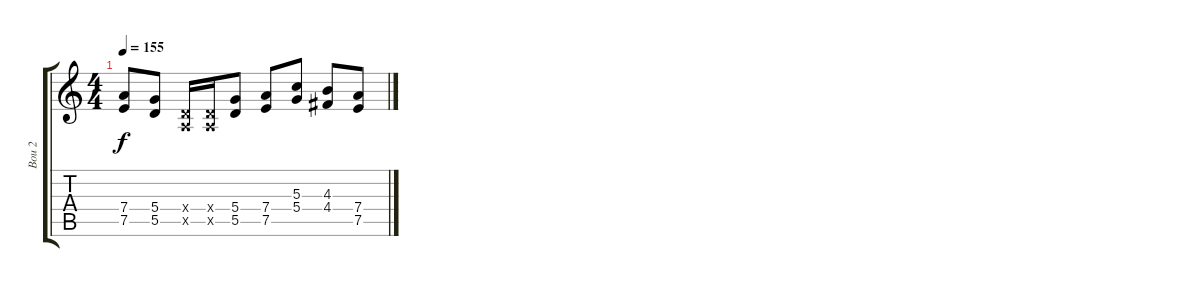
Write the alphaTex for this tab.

\track ("Bou 2" "Bou 2") {instrument distortionguitar}
\staff {score tabs}
\tuning (E4 B3 G3 D3 A2 E2) {hide}
\ts (4 4)
\tempo 155
\clef g2
\ks c
(7.4 7.5).8{dy f} (5.4 5.5).8 (0.4{x} 0.5{x}).16 (0.4{x} 0.5{x}).16 (5.4 5.5).8 (7.4 7.5).8 (5.3 5.4).8 (4.3 4.4).8 (7.4 7.5).8
